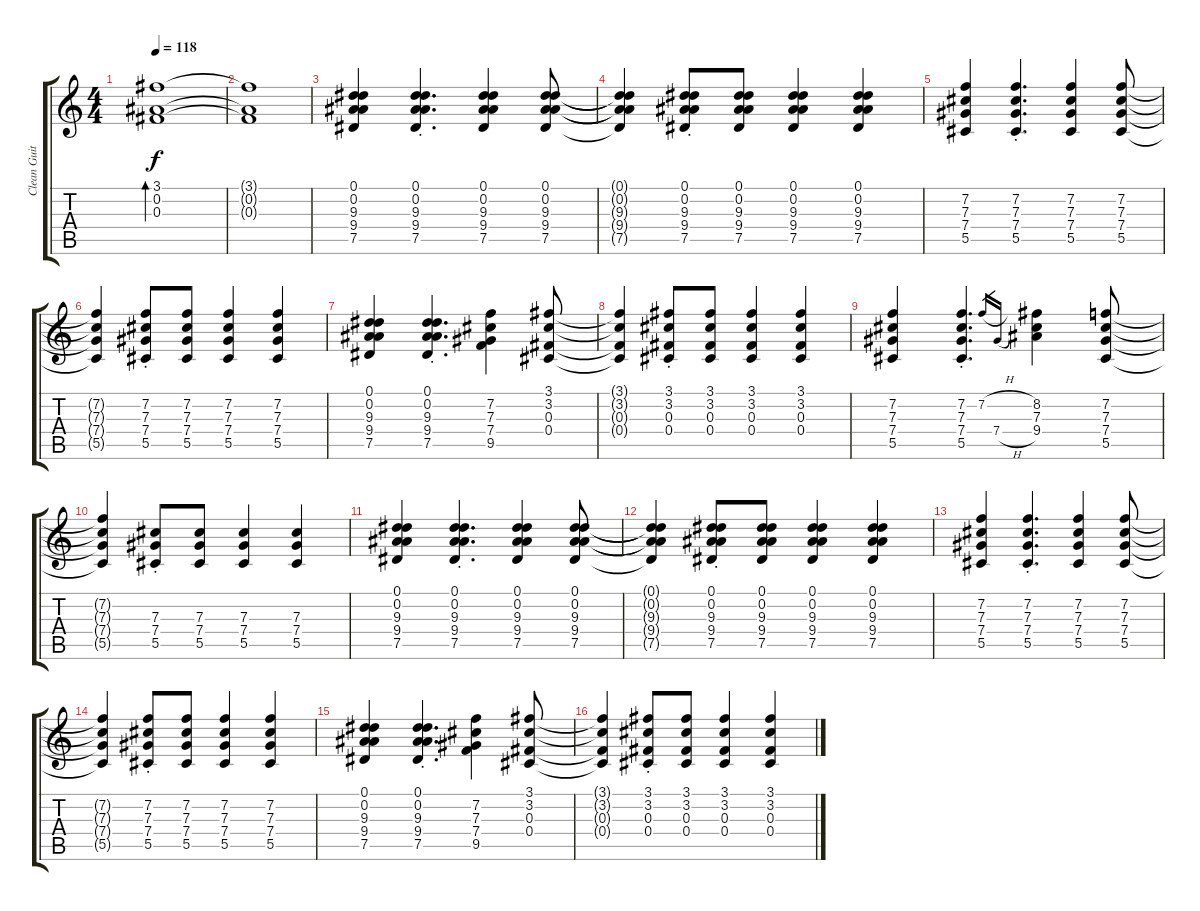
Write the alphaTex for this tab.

\track ("Clean Guitar" "Clean Guit") {instrument electricguitarclean}
\staff {score tabs}
\tuning (Eb4 Bb3 Gb3 Db3 Ab2 Eb2) {hide}
\ts (4 4)
\tempo 118
\clef g2
\ks c
(3.1 0.2 0.3).1{bd 240 dy f} |
(3.1{t} 0.2{t} 0.3{t}).1 |
(0.1 0.2 9.3 9.4 7.5).4 (0.1{st} 0.2{st} 9.3{st} 9.4{st} 7.5{st}).4{d} (0.1 0.2 9.3 9.4 7.5).4 (0.1 0.2 9.3 9.4 7.5).8 |
(0.1{t} 0.2{t} 9.3{t} 9.4{t} 7.5{t}).4 (0.1{st} 0.2{st} 9.3{st} 9.4{st} 7.5{st}).8 (0.1 0.2 9.3 9.4 7.5).8 (0.1 0.2 9.3 9.4 7.5).4 (0.1 0.2 9.3 9.4 7.5).4 |
(7.2 7.3 7.4 5.5).4 (7.2{st} 7.3{st} 7.4{st} 5.5{st}).4{d} (7.2 7.3 7.4 5.5).4 (7.2 7.3 7.4 5.5).8 |
(7.2{t} 7.3{t} 7.4{t} 5.5{t}).4 (7.2{st} 7.3{st} 7.4{st} 5.5{st}).8 (7.2 7.3 7.4 5.5).8 (7.2 7.3 7.4 5.5).4 (7.2 7.3 7.4 5.5).4 |
(0.1 0.2 9.3 9.4 7.5).4 (0.1{st} 0.2{st} 9.3{st} 9.4{st} 7.5{st}).4{d} (7.2 7.3 7.4 9.5).4 (3.1 3.2 0.3 0.4).8 |
(3.1{t} 3.2{t} 0.3{t} 0.4{t}).4 (3.1{st} 3.2{st} 0.3{st} 0.4{st}).8 (3.1 3.2 0.3 0.4).8 (3.1 3.2 0.3 0.4).4 (3.1 3.2 0.3 0.4).4 |
(7.2 7.3 7.4 5.5).4 (7.2{st} 7.3{st} 7.4{st} 5.5{st}).4{d} 7.2{h}.16{gr} 7.4{h}.16{gr} (8.2 7.3 9.4).4 (7.2 7.3 7.4 5.5).8 |
(7.2{t} 7.3{t} 7.4{t} 5.5{t}).4 (7.3{st} 7.4{st} 5.5{st}).8 (7.3 7.4 5.5).8 (7.3 7.4 5.5).4 (7.3 7.4 5.5).4 |
(0.1 0.2 9.3 9.4 7.5).4 (0.1{st} 0.2{st} 9.3{st} 9.4{st} 7.5{st}).4{d} (0.1 0.2 9.3 9.4 7.5).4 (0.1 0.2 9.3 9.4 7.5).8 |
(0.1{t} 0.2{t} 9.3{t} 9.4{t} 7.5{t}).4 (0.1{st} 0.2{st} 9.3{st} 9.4{st} 7.5{st}).8 (0.1 0.2 9.3 9.4 7.5).8 (0.1 0.2 9.3 9.4 7.5).4 (0.1 0.2 9.3 9.4 7.5).4 |
(7.2 7.3 7.4 5.5).4 (7.2{st} 7.3{st} 7.4{st} 5.5{st}).4{d} (7.2 7.3 7.4 5.5).4 (7.2 7.3 7.4 5.5).8 |
(7.2{t} 7.3{t} 7.4{t} 5.5{t}).4 (7.2{st} 7.3{st} 7.4{st} 5.5{st}).8 (7.2 7.3 7.4 5.5).8 (7.2 7.3 7.4 5.5).4 (7.2 7.3 7.4 5.5).4 |
(0.1 0.2 9.3 9.4 7.5).4 (0.1{st} 0.2{st} 9.3{st} 9.4{st} 7.5{st}).4{d} (7.2 7.3 7.4 9.5).4 (3.1 3.2 0.3 0.4).8 |
(3.1{t} 3.2{t} 0.3{t} 0.4{t}).4 (3.1{st} 3.2{st} 0.3{st} 0.4{st}).8 (3.1 3.2 0.3 0.4).8 (3.1 3.2 0.3 0.4).4 (3.1 3.2 0.3 0.4).4
